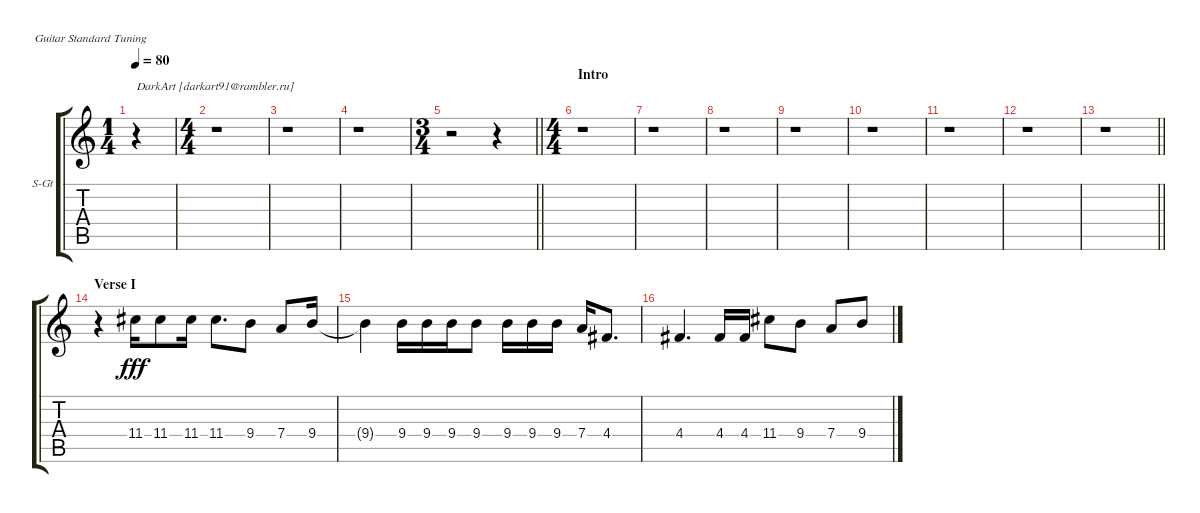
\bracketExtendMode groupsimilarinstruments
\firstSystemTrackNameOrientation horizontal
\otherSystemsTrackNameOrientation horizontal
\track ("Vocal" "S-Gt") {instrument orchestralharp}
\staff {score tabs}
\tuning (E4 B3 G3 D3 A2 E2)
\displaytranspose 12
\voice
\ts (1 4)
\beaming (8 2)
\tempo 80
\clef g2
\ks c
r.4{txt "DarkArt [darkart91@rambler.ru]" dy fff instrument orchestralharp} |
\ts (4 4)
\beaming (8 2 2 2 2)
r.1 |
r.1 |
r.1 |
\ts (3 4)
\beaming (8 2 2 2)
\barLineRight lightlight
r.2 r.4 |
\ts (4 4)
\beaming (8 2 2 2 2)
\section ("" "Intro")
r.1 |
r.1 |
r.1 |
r.1 |
r.1 |
r.1 |
r.1 |
\barLineRight lightlight
r.1 |
\section ("" "Verse I")
r.4 11.4.16 11.4.8 11.4.16 11.4.8{d} 9.4.8 7.4.8 9.4.16 |
9.4{t}.4 9.4.16 9.4.16 9.4.16 9.4.8 9.4.16 9.4.16 9.4.16 7.4.16 4.4.8{d} |
4.4.4{d} 4.4.16 4.4.16 11.4.8 9.4.8 7.4.8 9.4.8
\voice
\clef g2
\ottava regular
\simile none
\ks c
r.4{dy mf} |
|
|
|
\barLineRight lightlight
|
|
|
|
|
|
|
|
\barLineRight lightlight
|
|
|
